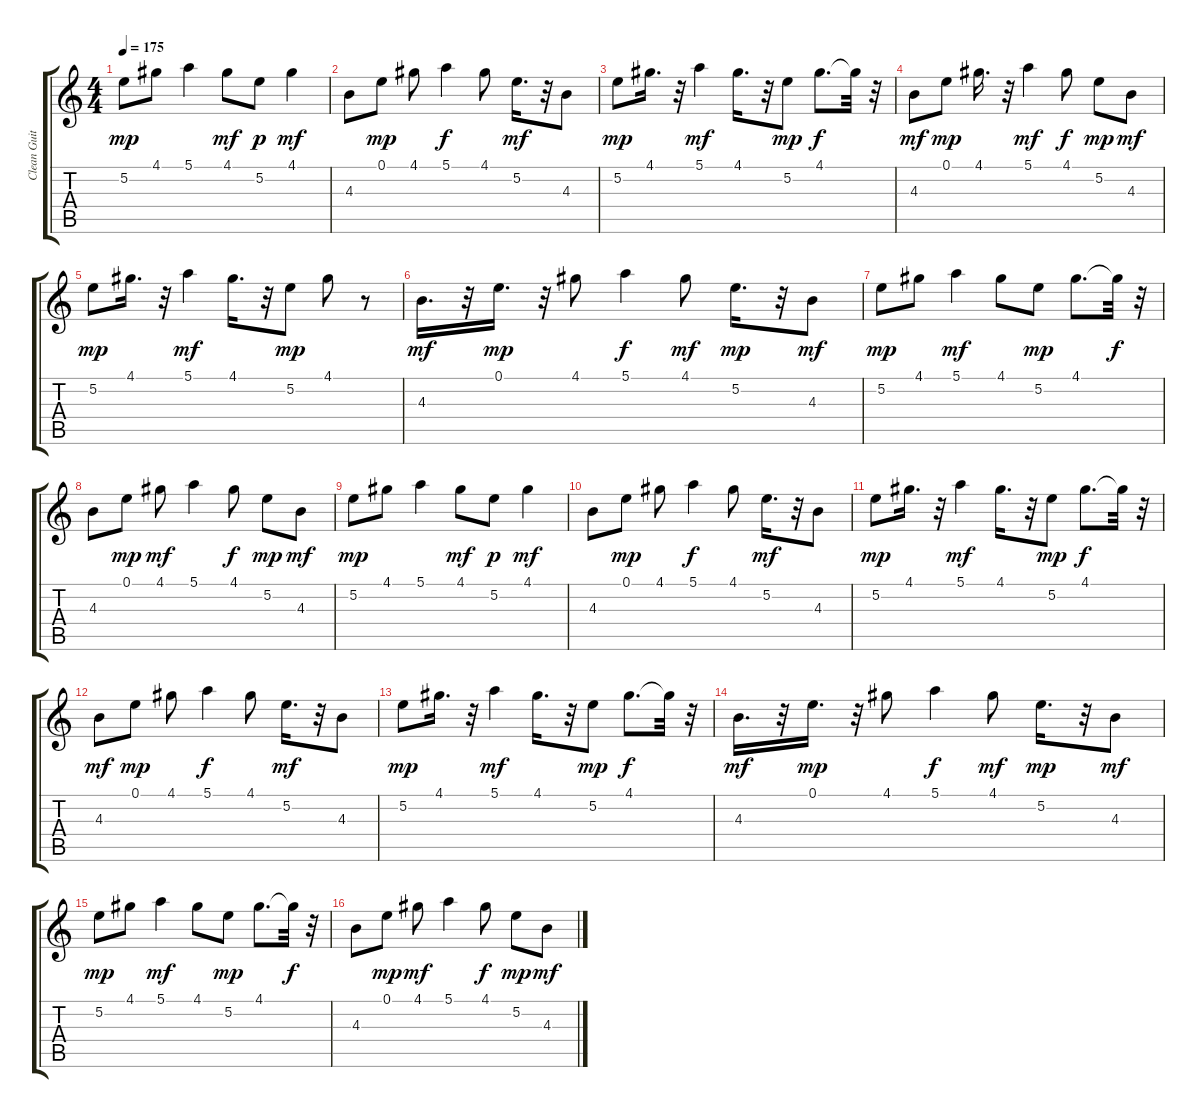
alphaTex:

\track ("Clean Guitar" "Clean Guit") {instrument electricguitarclean}
\staff {score tabs}
\tuning (E4 B3 G3 D3 A2 E2) {hide}
\ts (4 4)
\tempo 175
\clef g2
\ks c
5.2.8{dy mp} 4.1.8 5.1.4 4.1.8{dy mf} 5.2.8{dy p} 4.1.4{dy mf} |
4.3.8 0.1.8{dy mp} 4.1.8 5.1.4{dy f} 4.1.8 5.2.16{d dy mf} r.32 4.3.8 |
5.2.8{dy mp} 4.1.16{d} r.32 5.1.4{dy mf} 4.1.16{d} r.32 5.2.8{dy mp} 4.1.8{d dy f} 4.1{t}.32 r.32 |
4.3.8{dy mf} 0.1.8{dy mp} 4.1.16{d} r.32 5.1.4{dy mf} 4.1.8{dy f} 5.2.8{dy mp} 4.3.8{dy mf} |
5.2.8{dy mp} 4.1.16{d} r.32 5.1.4{dy mf} 4.1.16{d} r.32 5.2.8{dy mp} 4.1.8 r.8 |
4.3.16{d dy mf} r.32 0.1.16{d dy mp} r.32 4.1.8 5.1.4{dy f} 4.1.8{dy mf} 5.2.16{d dy mp} r.32 4.3.8{dy mf} |
5.2.8{dy mp} 4.1.8 5.1.4{dy mf} 4.1.8 5.2.8{dy mp} 4.1.8{d} 4.1{t}.32{dy f} r.32 |
4.3.8 0.1.8{dy mp} 4.1.8{dy mf} 5.1.4 4.1.8{dy f} 5.2.8{dy mp} 4.3.8{dy mf} |
5.2.8{dy mp} 4.1.8 5.1.4 4.1.8{dy mf} 5.2.8{dy p} 4.1.4{dy mf} |
4.3.8 0.1.8{dy mp} 4.1.8 5.1.4{dy f} 4.1.8 5.2.16{d dy mf} r.32 4.3.8 |
5.2.8{dy mp} 4.1.16{d} r.32 5.1.4{dy mf} 4.1.16{d} r.32 5.2.8{dy mp} 4.1.8{d dy f} 4.1{t}.32 r.32 |
4.3.8{dy mf} 0.1.8{dy mp} 4.1.8 5.1.4{dy f} 4.1.8 5.2.16{d dy mf} r.32 4.3.8 |
5.2.8{dy mp} 4.1.16{d} r.32 5.1.4{dy mf} 4.1.16{d} r.32 5.2.8{dy mp} 4.1.8{d dy f} 4.1{t}.32 r.32 |
4.3.16{d dy mf} r.32 0.1.16{d dy mp} r.32 4.1.8 5.1.4{dy f} 4.1.8{dy mf} 5.2.16{d dy mp} r.32 4.3.8{dy mf} |
5.2.8{dy mp} 4.1.8 5.1.4{dy mf} 4.1.8 5.2.8{dy mp} 4.1.8{d} 4.1{t}.32{dy f} r.32 |
4.3.8 0.1.8{dy mp} 4.1.8{dy mf} 5.1.4 4.1.8{dy f} 5.2.8{dy mp} 4.3.8{dy mf}
